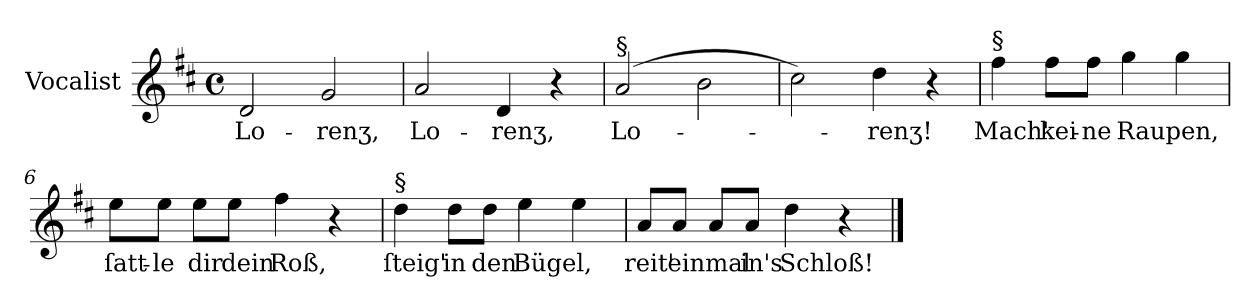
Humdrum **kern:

**kern	**text
*part1	*part1
*staff1	*staff1
*I"Vocalist	*
*clefG2	*
*k[f#c#]	*
*D:	*
*M4/4	*
*met(c)	*
=1	=1
2d	Lo-
2g	-renʒ,
=2	=2
2a	Lo-
4d	-renʒ,
4r	.
=3	=3
!LO:TX:a:t=§	!
(2a	Lo-
2b	.
=4	=4
2cc#)	.
4dd	-renʒ!
4r	.
=5	=5
!LO:TX:a:t=§	!
4ff#	Mach'
8ff#\L	kei-
8ff#\J	-ne
4gg	Raupen,
4gg	.
=6	=6
8ee\L	ſatt-
8ee\J	-le
8ee\L	dir
8ee\J	dein
4ff#	Roß,
4r	.
=7	=7
!LO:TX:a:t=§	!
4dd	ſteig'
8dd\L	in
8dd\J	den
4ee	Bügel,
4ee	.
=8	=8
8a/L	reit'
8a/J	einmal
8a/L	.
8a/J	in's
4dd	Schloß!
4r	.
==	==
*-	*-
